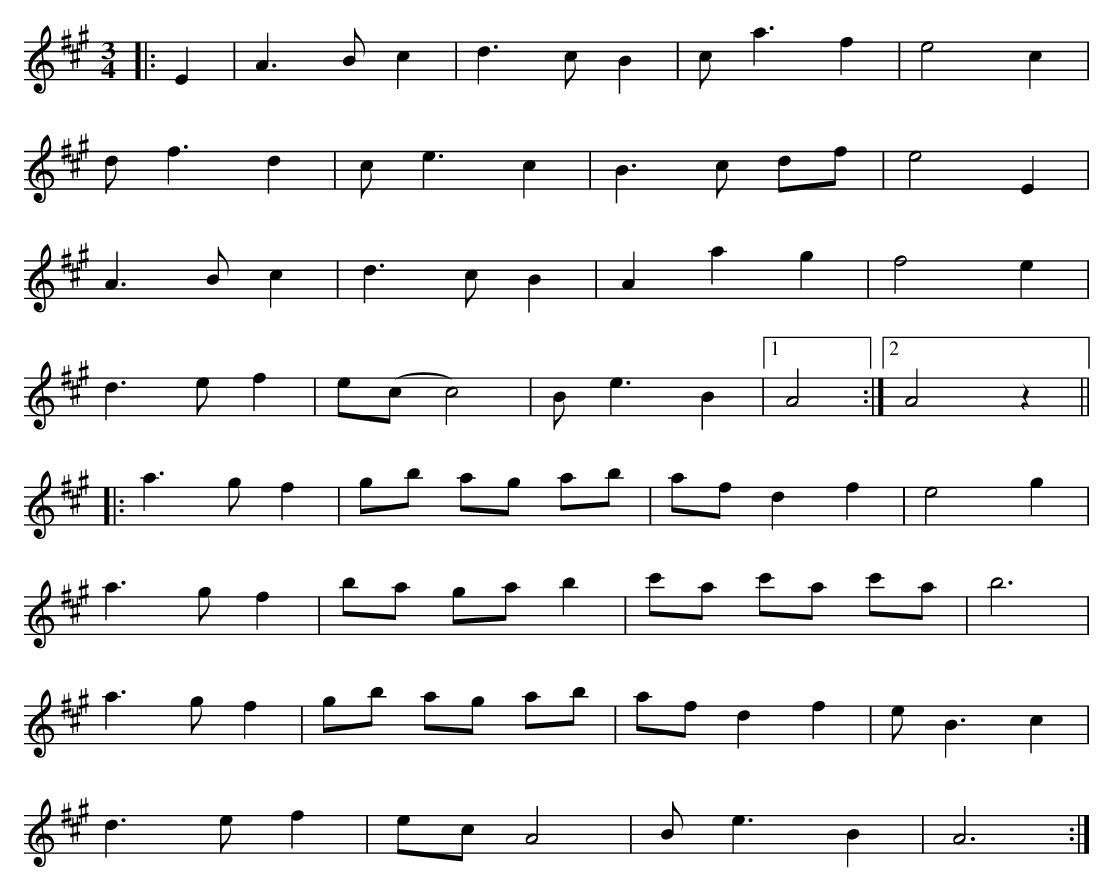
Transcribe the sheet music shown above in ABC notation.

X:1
M:3/4
K:A
|: E2 | A3 B c2 | d3 c B2 | c a3 f2 | e4 c2 |
d f3 d2 | c e3 c2 | B3 c df | e4 E2 |
A3 B c2 | d3 c B2 | A2 a2 g2 | f4 e2 |
d3 e f2 | e(c c4) | B e3 B2 |1 A4 :|2 A4 z2 ||
|:a3 g f2 | gb ag ab | af d2 f2 | e4 g2 |
a3 g f2 | ba ga b2 | c'a c'a c'a | b6 |
a3 g f2 | gb ag ab | af d2 f2 | e B3 c2 |
d3 e f2 | ec A4 | B e3 B2 | A6 :|
